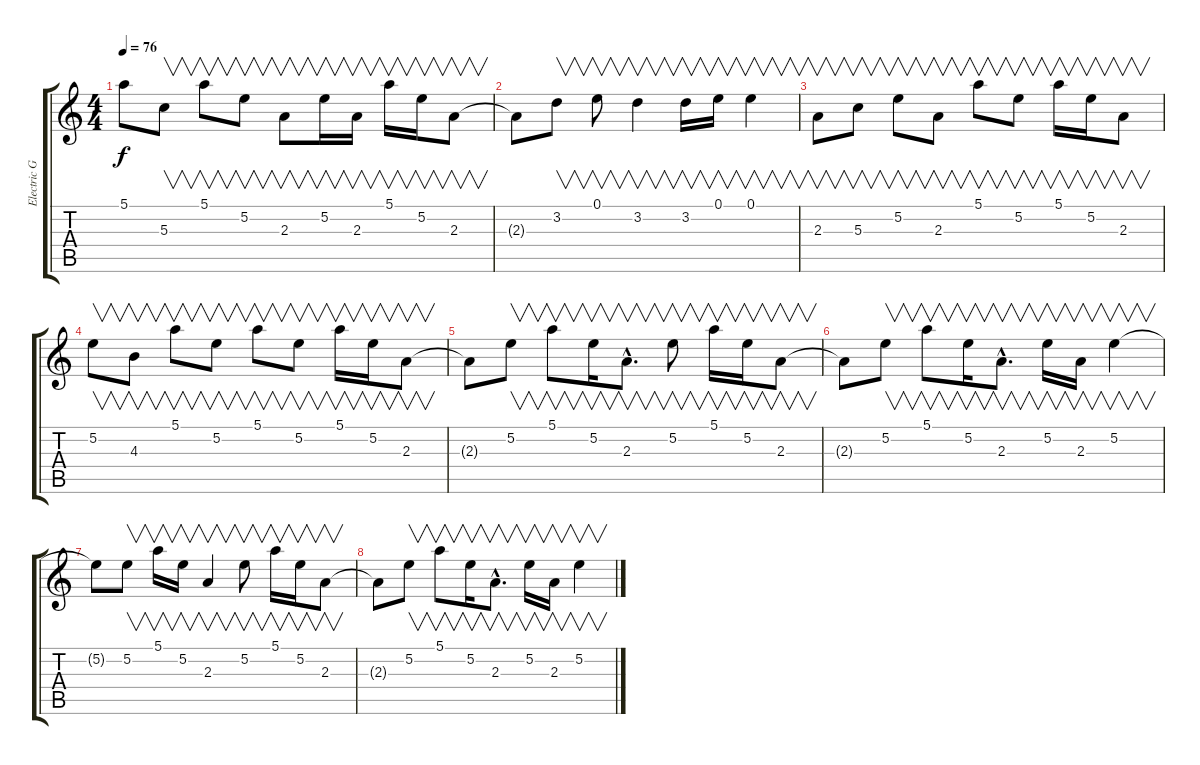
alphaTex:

\track ("Electric Guitar (3 clean)" "Electric G") {instrument electricguitarclean}
\staff {score tabs}
\tuning (E4 B3 G3 D3 A2 E2) {hide}
\ts (4 4)
\tempo 76
\clef g2
\ks c
5.1{t}.8{dy f} 5.3.8{v} 5.1.8{v} 5.2.8{v} 2.3.8{v} 5.2.16{v} 2.3.16{v} 5.1.16{v} 5.2.16{v} 2.3.8{v} |
2.3{t}.8 3.2.8{v} 0.1.8{v} 3.2.4{v} 3.2.16{v} 0.1.16{v} 0.1.4{v} |
2.3.8{v} 5.3.8{v} 5.2.8{v} 2.3.8{v} 5.1.8{v} 5.2.8{v} 5.1.16{v} 5.2.16{v} 2.3.8{v} |
5.2.8{v} 4.3.8{v} 5.1.8{v} 5.2.8{v} 5.1.8{v} 5.2.8{v} 5.1.16{v} 5.2.16{v} 2.3.8{v} |
2.3{t}.8 5.2.8{v} 5.1.8{v} 5.2.16{v} 2.3{hac}.8{v d} 5.2.8{v} 5.1.16{v} 5.2.16{v} 2.3.8{v} |
2.3{t}.8 5.2.8{v} 5.1.8{v} 5.2.16{v} 2.3{hac}.8{v d} 5.2.16{v} 2.3.16{v} 5.2.4{v} |
5.2{t}.8 5.2.8{v} 5.1.16{v} 5.2.16{v} 2.3.4{v} 5.2.8{v} 5.1.16{v} 5.2.16{v} 2.3.8{v} |
2.3{t}.8 5.2.8{v} 5.1.8{v} 5.2.16{v} 2.3{hac}.8{v d} 5.2.16{v} 2.3.16{v} 5.2.4{v}
